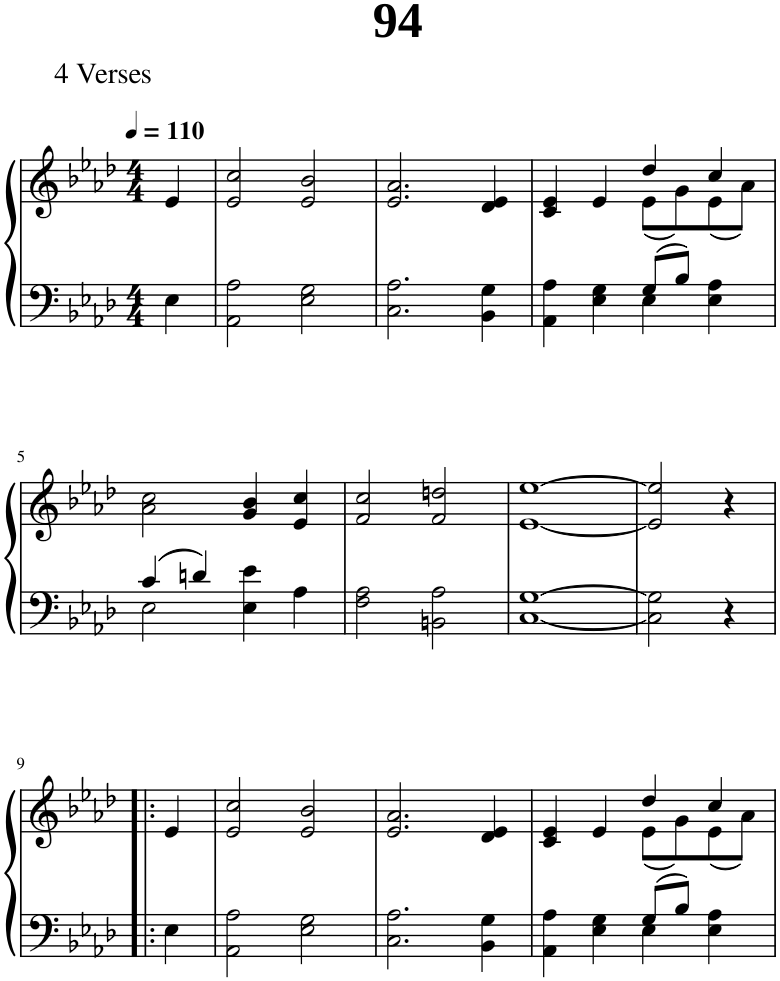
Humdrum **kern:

**kern	**kern
*part1	*part1
*staff2	*staff1
*I"Piano	*
*I'Pno.	*
*clefF4	*clefG2
*k[b-e-a-d-]	*k[b-e-a-d-]
*M4/4	*M4/4
*MM110	*MM110
=1	=1
4E-\	4e-/
=2	=2
2AA-\ 2A-\	2e-/ 2cc/
2E-\ 2G\	2e-/ 2b-/
=3	=3
2.C\ 2.A-\	2.e-/ 2.a-/
4BB-\ 4G\	4d-/ 4e-/
=4	=4
*^	*^
2ryy	4AA-\ 4A-\	4c/ 4e-/	2ryy
.	4E-\ 4G\	4e-/	.
8G/L	4E-\	4dd-/	(8e-\L
8B-/J	.	.	8g\)
4ryy	4E-\ 4A-\	4cc/	(8e-\
.	.	.	8a-\J)
*	*	*v	*v
!!LO:LB:g=z
=5	=5	=5
4c/	2E-\	2a-\ 2cc\
4dn/	.	.
2ryy	4E-\ 4e-\	4g/ 4b-/
.	4A-\	4e-/ 4cc/
*v	*v	*
=6	=6
2F\ 2A-\	2f/ 2cc/
2BBn\ 2A-\	2f/ 2ddn/
=7	=7
[1C [1G	[1e- [1ee-
=8	=8
2C\] 2G\]	2e-/] 2ee-/]
4r	4r
!!LO:LB:g=z
=9!|:	=9!|:
4E-\	4e-/
=10	=10
2AA-\ 2A-\	2e-/ 2cc/
2E-\ 2G\	2e-/ 2b-/
=11	=11
2.C\ 2.A-\	2.e-/ 2.a-/
4BB-\ 4G\	4d-/ 4e-/
=12	=12
*^	*^
2ryy	4AA-\ 4A-\	4c/ 4e-/	2ryy
.	4E-\ 4G\	4e-/	.
8G/L	4E-\	4dd-/	(8e-\L
8B-/J	.	.	8g\)
4ryy	4E-\ 4A-\	4cc/	(8e-\
.	.	.	8a-\J)
*v	*v	*	*
*	*v	*v
=	=
*-	*-
